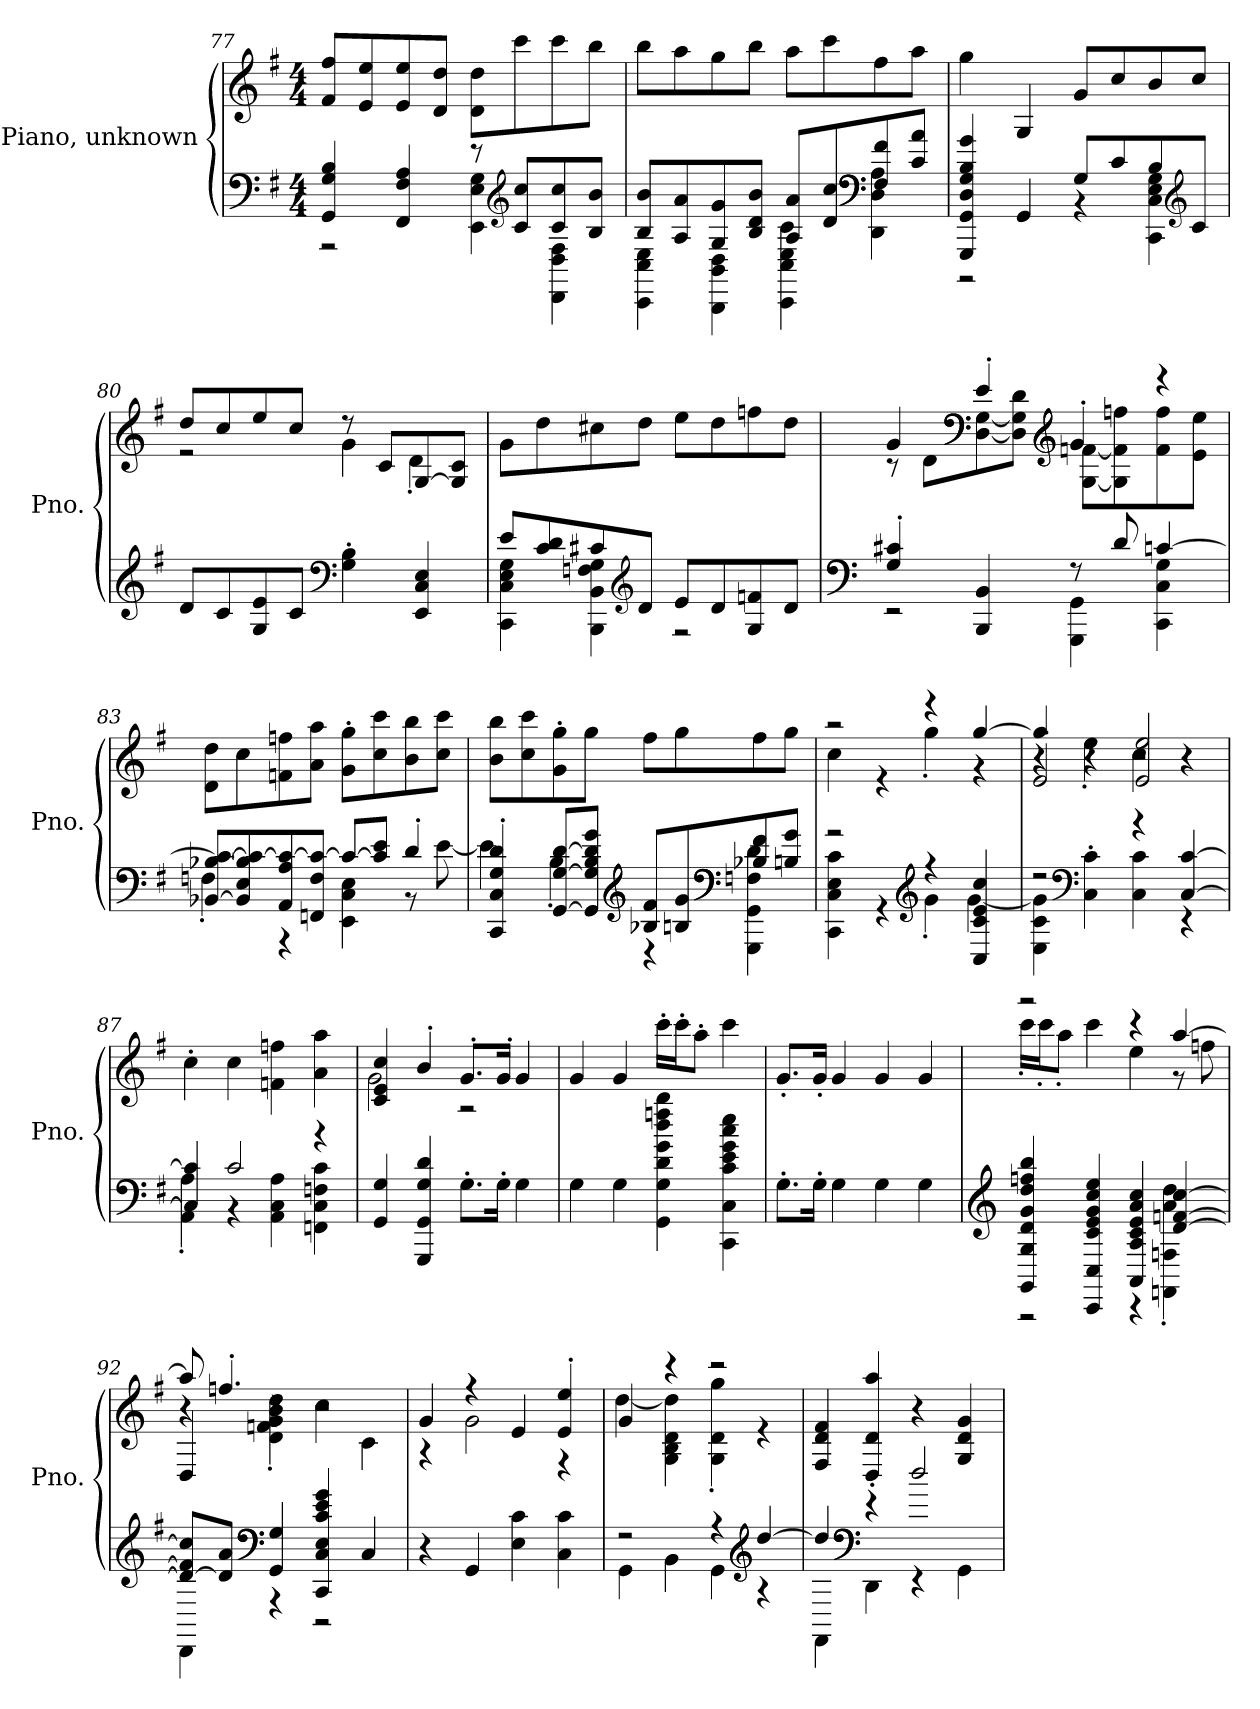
**kern	**kern
*part1	*part1
*staff2	*staff1
*I"Piano, unknown	*
*I'Pno.	*
!!LO:LB:g=z
*clefF4	*clefG2
*k[f#]	*k[f#]
*M4/4	*M4/4
=77	=77
*^	*
4GG/ 4G/ 4B/	2r	8f#/ 8ff#/L
.	.	8e/ 8ee/
4FF#/ 4F#/ 4A/	.	8e/ 8ee/
.	.	8d/ 8dd/J
8r	4EE\ 4E\ 4G\	8d\ 8dd\L
*clefG2	*	*
8c/ 8cc/L	.	8ccc\
8c/ 8cc/	4DD\ 4D\ 4F#\	8ccc\
8B/ 8b/J	.	8bb\J
=78	=78	=78
8B/ 8b/L	4CC\ 4C\ 4E\	8bb\L
8A/ 8a/	.	8aa\
8G/ 8g/	4BBB\ 4BB\ 4D\	8gg\
8B/ 8d/ 8b/J	.	8bb\J
8A/ 8a/L	4CC\ 4C\ 4E\ 4c\	8aa\L
8d/ 8cc/	.	8ccc\
*clefF4	*	*
8F#/ 8f#/	4DD\ 4D\ 4A\	8ff#\
8c/ 8a/J	.	8aa\J
=79	=79	=79
4GGG/ 4GG/ 4D/ 4G/ 4B/ 4g/	2r	4gg\
4GG/	.	4G/
8G/L	4r	8g/L
8c/	.	8cc/
8B/	4CC\ 4C\ 4E\ 4G\	8b/
*clefG2	*	*
8c/J	.	8cc/J
*v	*v	*
!!LO:LB:g=z
=80	=80
*	*^
8d/L	8dd/L	2r
8c/	8cc/	.
8G/ 8e/	8ee/	.
8c/J	8cc/J	.
*clefF4	*	*
4G\' 4B\'	8r	4g\
.	8c/L	.
4EE/ 4C/ 4E/	[8G/	4d'\
.	8G/] 8c/J	.
*	*v	*v
=81	=81
*^	*
8e/L	4CC\ 4C\ 4E\ 4G\	8g\L
8c/ 8d/	.	8dd\
8c#X/	4BBB\ 4BB\ 4Fn\ 4G\	8cc#X\
*clefG2	*	*
8d/J	.	8dd\J
8e/L	2r	8ee\L
8d/	.	8dd\
8G/ 8fn/	.	8ffn\
8d/J	.	8dd\J
=82	=82	=82
*clefF4	*	*
*	*	*^
4G/' 4c#X/'	2r	4g/	8r
.	.	.	8d\L
*	*	*clefF4	*
4BBB/ 4BB/	.	4e'/	[8D\ [8G\
.	.	.	8D\] 8G\] 8d\J
*	*	*clefG2	*
8r	4GGG\ 4GG\	4g'/	[8G\ [8fn\L
8d/	.	.	8G\] 8f\] 8ffn\
[4cn/	4CC\ 4C\ 4G\	4r	8f\ 8ff\
.	.	.	8e\ 8ee\J
*	*	*v	*v
!!LO:LB:g=z
=83	=83	=83
[8BB-X/ [8B-X/ 8c/_L	4Fn'\	8d\ 8dd\L
8BB-/] 8E/ 8B-/] 8c/_	.	8cc\
8AA/ 8A/ 8c/_	4r	8fn\ 8ffn\
8FFn/ 8F/ 8c/_J	.	8a\ 8aa\J
8c/L_	4EE\ 4C\ 4E\	8g\' 8gg\'L
8c/] 8e/J	.	8cc\ 8ccc\
4d'/	8r	8b\ 8bb\
.	[8e\	8cc\ 8ccc\J
=84	=84	=84
4CC/' 4C/' 4G/' 4d/'	4e\]	8b\ 8bb\L
.	.	8cc\ 8ccc\
[8GG/ [8G/ [8d/L	4B'\	8g\' 8gg\'
8GG/] 8G/] 8B/ 8d/] 8g/J	.	8gg\J
*clefG2	*	*
8B-X/ 8f#/L	4r	8ff#\L
8Bn/ 8g/	.	8gg\
*clefF4	*	*
8B-X/ 8f#/	4GGG\ 4GG\ 4Fn\ 4d\	8ff#\
8Bn/ 8g/J	.	8gg\J
=85	=85	=85
*	*	*^
2r	4CC\ 4C\ 4E\ 4c\	2r	4cc\
.	4r	.	4r
*clefG2	*	*	*
4r	4g'\	4r	4gg'\
4C/ 4c/ 4e/ 4cc/	[4g\	[4gg/	4r
!!LO:LB:g=z
=86	=86	=86	=86
*	*	*	*^
2r	4E\ 4c\ 4g\]	4gg/]	4r	2e'/
*clefF4	*	*	*	*
.	4C\' 4c\'	4r	4ee'\	.
4r	4C\ 4c\	2r	4cc\	2e/ 2ee/
[4C/ [4c/	4r	.	4r	.
*	*	*v	*v	*v
=87	=87	=87
4C/] 4c/]	4AA\' 4A\'	4cc'\
2c/	4r	4cc\
.	4AA\ 4C\ 4A\	4fn\ 4ffn\
4r	4FFn\ 4C\ 4Fn\ 4c\	4a\ 4aa\
*v	*v	*
=88	=88
*	*^
4GG/ 4G/	4c/ 4e/ 4cc/	2g\
4GGG/ 4GG/ 4G/ 4d/	4b'/	.
8.G'\L	8.g'/L	2r
16G'\Jk	16g'/Jk	.
4G\	4g/	.
*	*v	*v
=89	=89
4G\	4g/
4G\	4g/
4GG\ 4G\ 4d\ 4g\ 4dd\ 4ffn\ 4bb\	16ccc'\LL
.	16ccc'\J
.	8aa'\J
4CC\ 4C\ 4c\ 4e\ 4g\ 4cc\ 4ee\	4ccc\
=90	=90
8.G'\L	8.g'/L
16G'\Jk	16g'/Jk
4G\	4g/
4G\	4g/
4G\	4g/
!!LO:LB:g=z
=91	=91
*clefG2	*
*^	*^
4GG/ 4G/ 4d/ 4g/ 4dd/ 4ffn/ 4bb/	2r	2r	16ccc'\LL
.	.	.	16ccc'\J
.	.	.	8aa'\J
4CC/ 4C/ 4c/ 4e/ 4g/ 4cc/ 4ee/	.	.	4ccc\
4AA/ 4A/ 4c/ 4e/ 4a/ 4cc/	4r	4r	4ee\
[4d/ [4fn/ [4cc/	4FFn\' 4Fn\' 4a\' 4dd\'	[4aa/	8r
.	.	.	8ffn\
=92	=92	=92	=92
*	*	*	*^
8d/_ 8f/] 8cc/]L	4DD\	8aa/]	4r	4D/
8d/] 8a/J	.	4.ffn'/	.	.
*clefF4	*	*	*	*
4GG/ 4G/	4r	.	4d\' 4fn\' 4g\' 4b\' 4dd\'	4r
4CC/ 4C/ 4E/ 4c/ 4e/ 4g/	2r	2r	4cc\	2r
4C/	.	.	4c\	.
*v	*v	*	*	*
*	*	*v	*v
=93	=93	=93
4r	4g/	4r
4GG/	4r	2g\
4E\ 4c\	4e/	.
4C\ 4c\	4e/' 4ee/'	4r
=94	=94	=94
*^	*	*
2r	4GG\	4g/	[4dd\
.	4BB\	4r	4G\ 4B\ 4d\ 4dd\]
4r	4GG\	2r	4G\' 4d\' 4gg\'
*clefG2	*	*	*
[4dd/	4r	.	4r
*	*	*v	*v
=95	=95	=95
4dd/]	4FF#\	4F#/ 4d/ 4f#/
*clefF4	*	*
4r	4DD\	4D/' 4d/' 4aa/'
2dd/	4r	4r
.	4GG\	4G/ 4d/ 4g/
*v	*v	*
=	=
*-	*-
